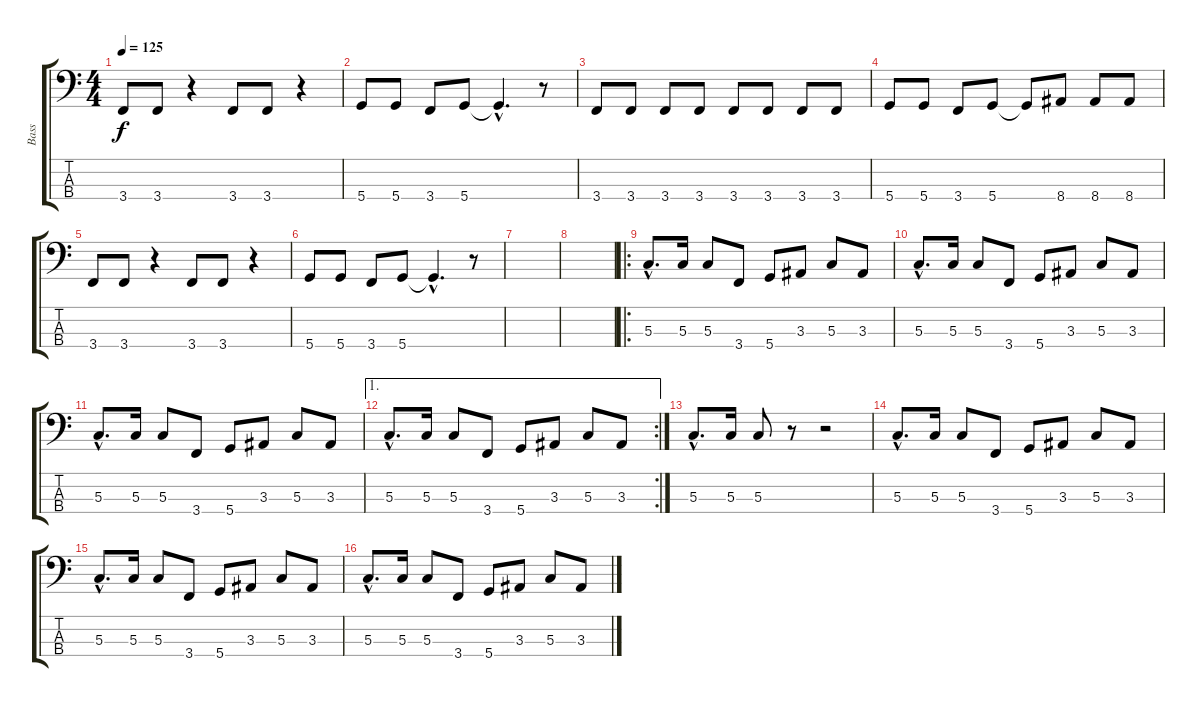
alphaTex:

\track ("Bass" "Bass") {instrument electricbassfinger}
\staff {score tabs}
\tuning (F2 C2 G1 D1) {hide}
\ts (4 4)
\tempo 125
\clef f4
\ks c
3.4.8{dy f} 3.4.8 r.4 3.4.8 3.4.8 r.4 |
5.4.8 5.4.8 3.4.8 5.4.8 5.4{hac t}.4{d} r.8 |
3.4.8 3.4.8 3.4.8 3.4.8 3.4.8 3.4.8 3.4.8 3.4.8 |
5.4.8 5.4.8 3.4.8 5.4.8 5.4{t}.8 8.4.8 8.4.8 8.4.8 |
3.4.8 3.4.8 r.4 3.4.8 3.4.8 r.4 |
5.4.8 5.4.8 3.4.8 5.4.8 5.4{hac t}.4{d} r.8 |
|
|
\ro
5.3{hac}.8{d} 5.3.16 5.3.8 3.4.8 5.4.8 3.3.8 5.3.8 3.3.8 |
5.3{hac}.8{d} 5.3.16 5.3.8 3.4.8 5.4.8 3.3.8 5.3.8 3.3.8 |
5.3{hac}.8{d} 5.3.16 5.3.8 3.4.8 5.4.8 3.3.8 5.3.8 3.3.8 |
\ae 1
\rc 2
5.3{hac}.8{d} 5.3.16 5.3.8 3.4.8 5.4.8 3.3.8 5.3.8 3.3.8 |
5.3{hac}.8{d} 5.3.16 5.3.8 r.8 r.2 |
5.3{hac}.8{d} 5.3.16 5.3.8 3.4.8 5.4.8 3.3.8 5.3.8 3.3.8 |
5.3{hac}.8{d} 5.3.16 5.3.8 3.4.8 5.4.8 3.3.8 5.3.8 3.3.8 |
5.3{hac}.8{d} 5.3.16 5.3.8 3.4.8 5.4.8 3.3.8 5.3.8 3.3.8
